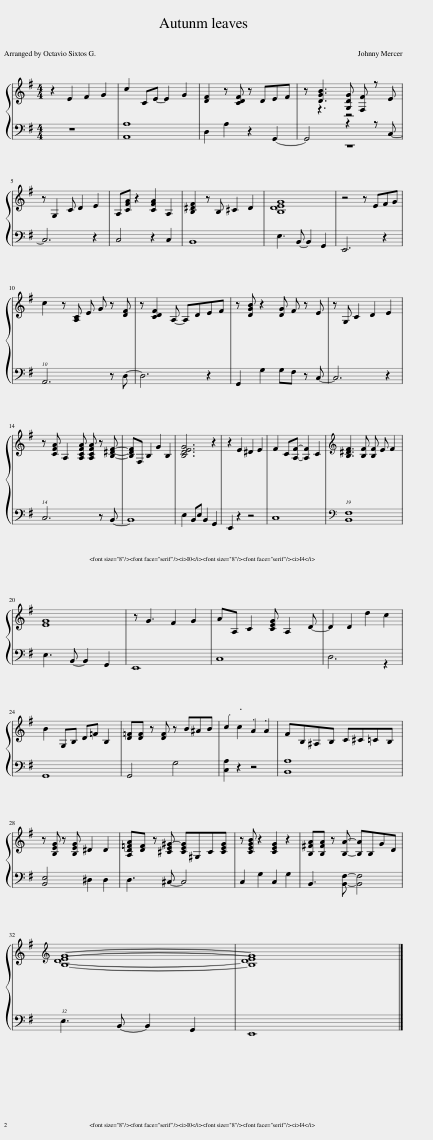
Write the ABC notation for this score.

X:1
%%score { ( 1 3 ) | ( 2 4 ) }
L:1/8
Q:1/4=120
M:4/4
I:linebreak $
K:G
V:1 treble
V:3 treble
V:2 bass
V:4 bass
V:1
 z2 E2 F2 G2 | c2 CE- E2 G2 | [DF]2 z [CDF] z DEF | z [DGB]3 [G,DG] [F,F] z E |$ z G,2 C D2 E2 | %5
 A,[CFA] z2 [CFA]2 A,2 | [B,^DF]2 z B, ^C2 D2 | G8 | z4 z EFG |$ c2 z [A,C] E G z [DF] | %10
 z [CDF]2 A,- A,DEF | z [DGB] z2 [DG] F z E | z G, C2 D2 E2 |$ z [CFA] A,2 [A,CFA] [A,CFA] z [B,^DF]- | [B,DF]F, B,2 G2 B,2 | %15
 [B,DEG]6 z2 | z2 E2 ^D2 E2 | F2 C[A,F]- [A,F]2 C2 |[K:treble] [B,^DF]3 [B,F] [B,F] E F2 |$ [EG]8 | %20
 z G3 F2 G2 | AA, C2 [CEG] A,2 D- | D2 D2 d2 c2 |$ B2 G,B, D=F B,2 | [D=F][DF] z [DF] z B^AB | %25
 .c2 .c2 .A2 .A2 | FB,^A,B, C^C=CB, |$ z [B,EG] z [B,EG] ^D2 D2 | [A,D=FA][DF] z [^CE^G-] [CEG]^G,C[CEG] | z [CEGB] z2 [CEG]2 z2 | %30
 [B,^FA][B,FA] z [B,A]- [B,A]B,GD |$[K:treble] G8- | G8 |] %33
V:2
 z8 | [A,,A,]8 | D,2 A,2 z2 G,,2- | G,,4 z2 z C,- |$ C,6 z2 | %5
 C,4 z2 C,2 | B,,8 |[I:staff -1] E8 |[I:staff +1] E,,6 z2 |$ A,,6 z D,- | %10
 D,6 z2 | G,,2 G,2 G,F, z C,- | C,6 z2 |$ C,6 z B,,- | B,,8 | %15
 E,2 B,,E, B,,2 G,,2 | E,,2 z2 z4 | C,8 |[K:bass] [B,,F,]8 |$ E,3 B,,- B,,2 G,,2 | %20
 E,,8 | C,8 | x8 |$ G,,8 | G,,4 G,4 | %25
 [C,A,]2 z2 z4 | [B,,A,]8 |$ [B,,E,]4 ^D,2 D,2 | D,3 ^C,- C,4 | C,2 G,2 C,2 G,2 | %30
 B,,3 [B,,F,]- [B,,F,]4 |$[I:staff -1] E8- | E8 |] %33
V:3
 x8 | x8 | x8 |[I:staff +1] z8 |$ x8 | %5
 x8 | x8 |[I:staff -1] [B,D]8 | x8 |$ x8 | %10
 x8 | x8 | x8 |$ x8 | x8 | %15
 x8 | x8 | x8 |[K:treble] x8 |$ x8 | %20
 x8 | x8 |[I:staff +1] D,6 z2 |$ x8 | x8 | %25
 x8 | x8 |$ x8 | x8 | x8 | %30
 x8 |$[I:staff -1][K:treble] [B,D]8- | [B,D]8 |] %33
V:4
 x8 | x8 | x8 | x8 |$ x8 | %5
 x8 | x8 | E,3 B,,- B,,2 G,,2 | x8 |$ x8 | %10
 x8 | x8 | x8 |$ x8 | x8 | %15
 x8 | x8 | x8 |[K:bass] x8 |$ x8 | %20
 x8 | x8 | x8 |$ x8 | x8 | %25
 x8 | x8 |$ x8 | x8 | x8 | %30
 x8 |$ E,3 B,,- B,,2 G,,2 | E,,8 |] %33
